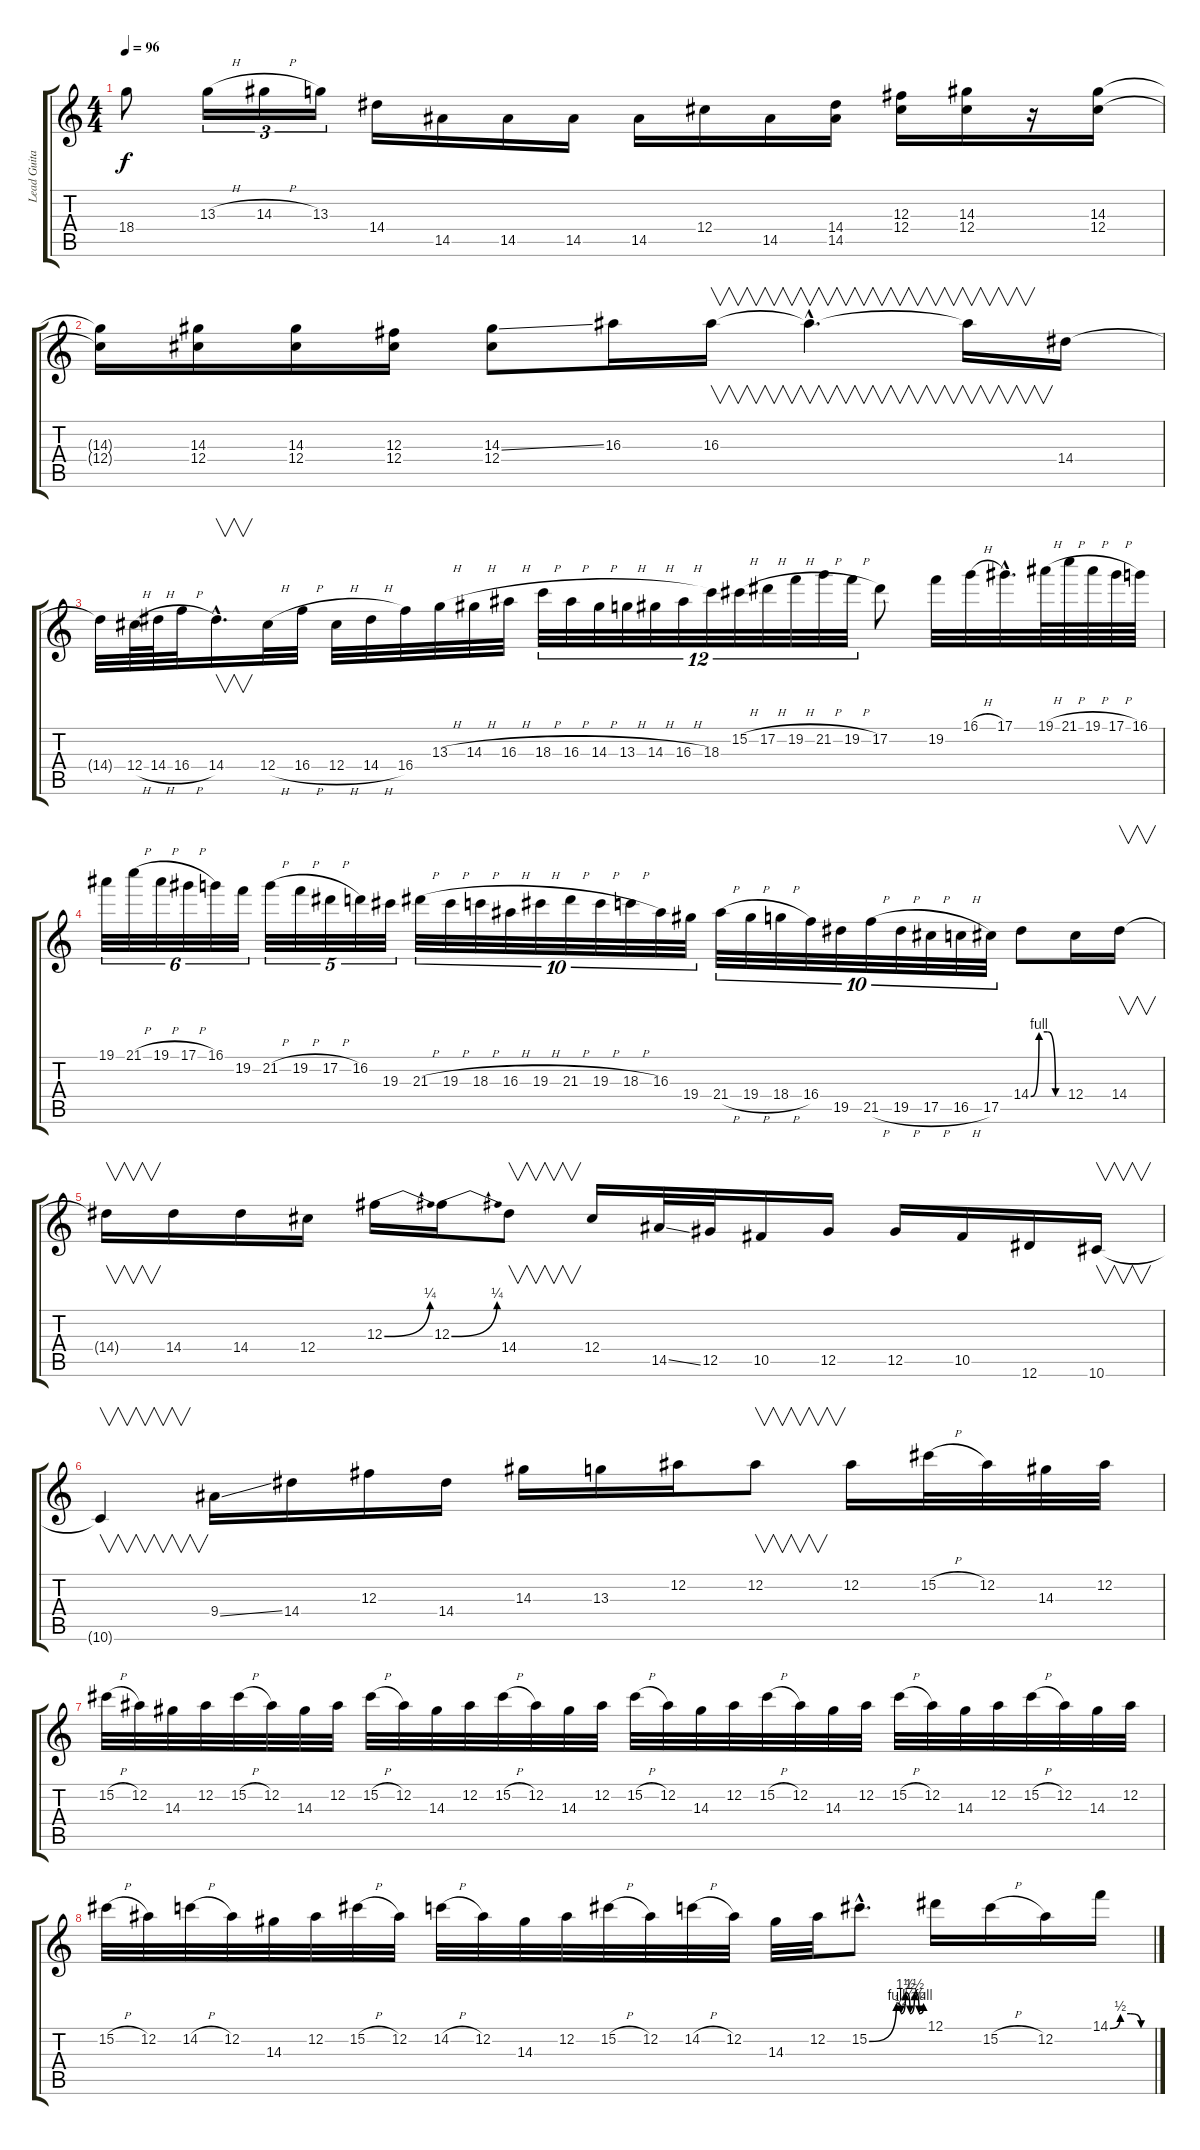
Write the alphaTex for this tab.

\track ("Lead Guitar" "Lead Guita") {instrument overdrivenguitar}
\staff {score tabs}
\tuning (Eb4 Bb3 Gb3 Db3 Ab2 Eb2) {hide}
\ts (4 4)
\tempo 96
\clef g2
\ks c
18.4{t}.8{dy f} 13.3{h}.16{tu (3 2)} 14.3{h}.16{tu (3 2)} 13.3.16{tu (3 2)} 14.4.16 14.5.16 14.5.16 14.5.16 14.5.16 12.4.16 14.5.16 (14.4 14.5).16 (12.3 12.4).16 (14.3 12.4).16 r.16 (14.3 12.4).16 |
(14.3{t} 12.4{t}).16 (14.3 12.4).16 (14.3 12.4).16 (12.3 12.4).16 (14.3{ss} 12.4).8 16.3.16 16.3.16{v} 16.3{hac t}.4{v d} 16.3{t}.16{v} 14.4.16 |
14.4{t}.32 12.4{h}.64 14.4{h}.64 16.4{h}.32 14.4{hac}.16{v d} 12.4{h}.32 16.4{h}.32 12.4{h}.32 14.4{h}.32 16.4.32 13.3{h}.32 14.3{h}.32 16.3{h}.32 18.3{h}.32{tu (12 8)} 16.3{h}.32{tu (12 8)} 14.3{h}.32{tu (12 8)} 13.3{h}.32{tu (12 8)} 14.3{h}.32{tu (12 8)} 16.3{h}.32{tu (12 8)} 18.3.32{tu (12 8)} 15.2{h}.32{tu (12 8)} 17.2{h}.32{tu (12 8)} 19.2{h}.32{tu (12 8)} 21.2{h}.32{tu (12 8)} 19.2{h}.32{tu (12 8)} 17.2.8 19.2.32 16.1{h}.32 17.1{hac}.32{d} 19.1{h}.64 21.1{h}.64 19.1{h}.64 17.1{h}.64 16.1.64 |
19.1.32{tu (6 4)} 21.1{h}.32{tu (6 4)} 19.1{h}.32{tu (6 4)} 17.1{h}.32{tu (6 4)} 16.1.32{tu (6 4)} 19.2.32{tu (6 4)} 21.2{h}.32{tu (5 4)} 19.2{h}.32{tu (5 4)} 17.2{h}.32{tu (5 4)} 16.2.32{tu (5 4)} 19.3.32{tu (5 4)} 21.3{h}.32{tu (10 8)} 19.3{h}.32{tu (10 8)} 18.3{h}.32{tu (10 8)} 16.3{h}.32{tu (10 8)} 19.3{h}.32{tu (10 8)} 21.3{h}.32{tu (10 8)} 19.3{h}.32{tu (10 8)} 18.3{h}.32{tu (10 8)} 16.3.32{tu (10 8)} 19.4.32{tu (10 8)} 21.4{h}.32{tu (10 8)} 19.4{h}.32{tu (10 8)} 18.4{h}.32{tu (10 8)} 16.4.32{tu (10 8)} 19.5.32{tu (10 8)} 21.5{h}.32{tu (10 8)} 19.5{h}.32{tu (10 8)} 17.5{h}.32{tu (10 8)} 16.5{h}.32{tu (10 8)} 17.5.32{tu (10 8)} 14.4{be (custom 0 0 15 4 30 4 45 0 60 0)}.8 12.4.16 14.4.16{v} |
14.4{t}.16{v} 14.4.16 14.4.16 12.4.16 12.3{be (bend 0 0 60 1)}.16 12.3{be (bend 0 0 60 1)}.16 14.4.8{v} 12.4.16 14.5{ss}.32 12.5.32 10.5.16 12.5.16 12.5.16 10.5.16 12.6.16 10.6.16{v} |
10.6{t}.4{v} 9.4{ss}.16 14.4.16 12.3.16 14.4.16 14.3.16 13.3.16 12.2.16 12.2.8{v} 12.2.16 15.2{h}.32 12.2.32 14.3.32 12.2.32 |
15.2{h}.32 12.2.32 14.3.32 12.2.32 15.2{h}.32 12.2.32 14.3.32 12.2.32 15.2{h}.32 12.2.32 14.3.32 12.2.32 15.2{h}.32 12.2.32 14.3.32 12.2.32 15.2{h}.32 12.2.32 14.3.32 12.2.32 15.2{h}.32 12.2.32 14.3.32 12.2.32 15.2{h}.32 12.2.32 14.3.32 12.2.32 15.2{h}.32 12.2.32 14.3.32 12.2.32 |
15.2{h}.32 12.2.32 14.2{h}.32 12.2.32 14.3.32 12.2.32 15.2{h}.32 12.2.32 14.2{h}.32 12.2.32 14.3.32 12.2.32 15.2{h}.32 12.2.32 14.2{h}.32 12.2.32 14.3.32 12.2.32 15.2{be (custom 0 0 30 4 35 2 40 6 45 2 50 6 55 2 60 4) hac}.8{d} 12.1.16 15.2{h}.16 12.2.16 14.1{be (custom 0 0 15 2 30 2 45 0 60 0)}.16
